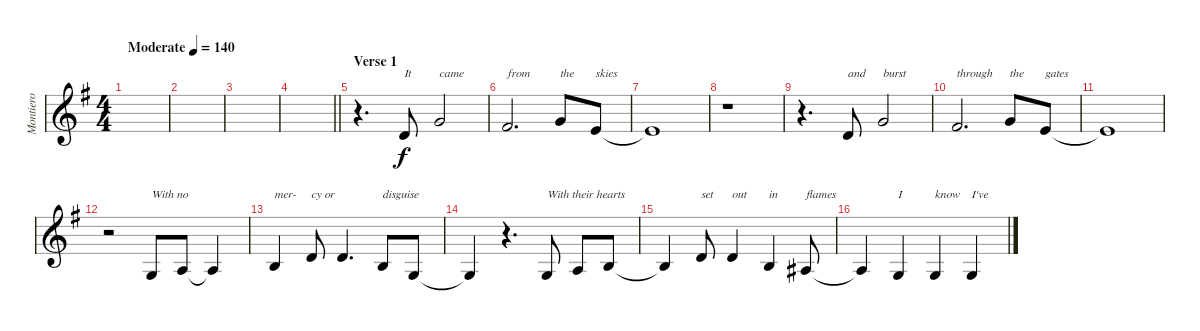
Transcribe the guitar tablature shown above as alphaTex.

\track ("Montiero" "Montiero") {instrument lead6voice}
\staff {score}
\tuning (E4 B3 G3 D3 A2 E2) {hide}
\ts (4 4)
\tempo (140 "Moderate")
\clef g2
\ks g
|
|
|
\barLineRight lightlight
|
\section ("" "Verse 1")
r.4{d} 3.2.8{txt "It"} 3.1.2{txt "came"} |
2.1.2{d txt "from"} 3.1.8{txt "the"} 0.1.8{txt "skies"} |
0.1{t}.1 |
r.1 |
r.4{d} 3.2.8{txt "and"} 3.1.2{txt "burst"} |
2.1.2{d txt "through"} 3.1.8{txt "the"} 0.1.8{txt "gates"} |
0.1{t}.1 |
r.2 0.3.8{txt "With no"} 2.3.8 2.3{t}.4 |
0.2.4{txt "mer-"} 3.2.8{txt "cy or"} 3.2.4{d} 0.2.8{txt "disguise"} 0.3.8 |
0.3{t}.4 r.4{d} 0.3.8{txt "With their hearts"} 2.3.8 0.2.8 |
0.2{t}.4 3.2.8{txt "set"} 3.2.4{txt "out"} 0.2.4{txt "in"} 3.3.8{txt "flames"} |
3.3{t}.4 0.3.4{txt "I"} 0.3.4{txt "know"} 0.3.4{txt "I've"}
